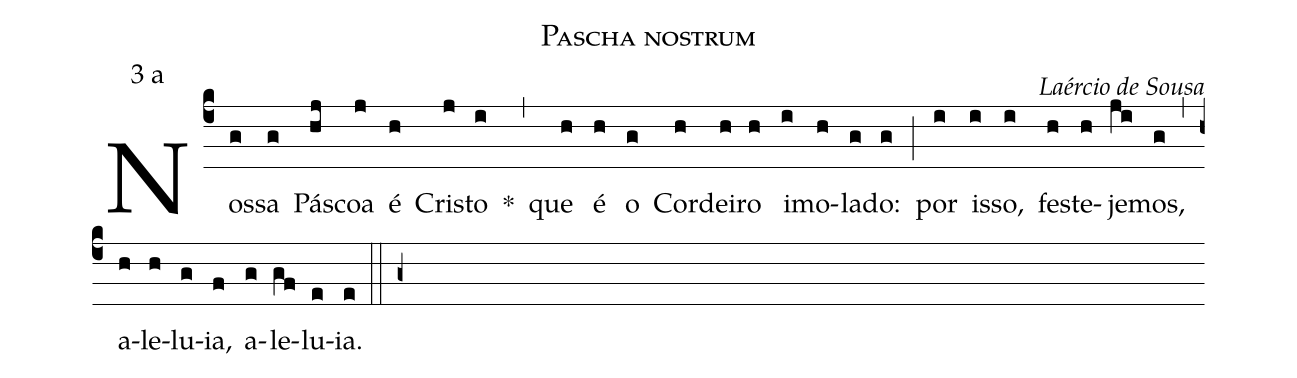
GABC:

name: Pascha nostrum;
mode: 3;
mode-differentia: a;
commentary: Laércio de Sousa;
%%
(c4)

Nos(g)sa(g) Pás(hj)coa(j) é(h) Cris(j)to(i) *(,) que(h) é(h) o(g) Cor(h)dei(h)ro(h) i(i)mo(h)la(g)do:(g) (;) por(i) is(i)so,(i) fes(h)te(h)je(ji)mos,(g) (,) a(h)le(h)lu(g)ia,(f) a(g)le(gf)lu(e)ia.(e)

(::)

(g+)
